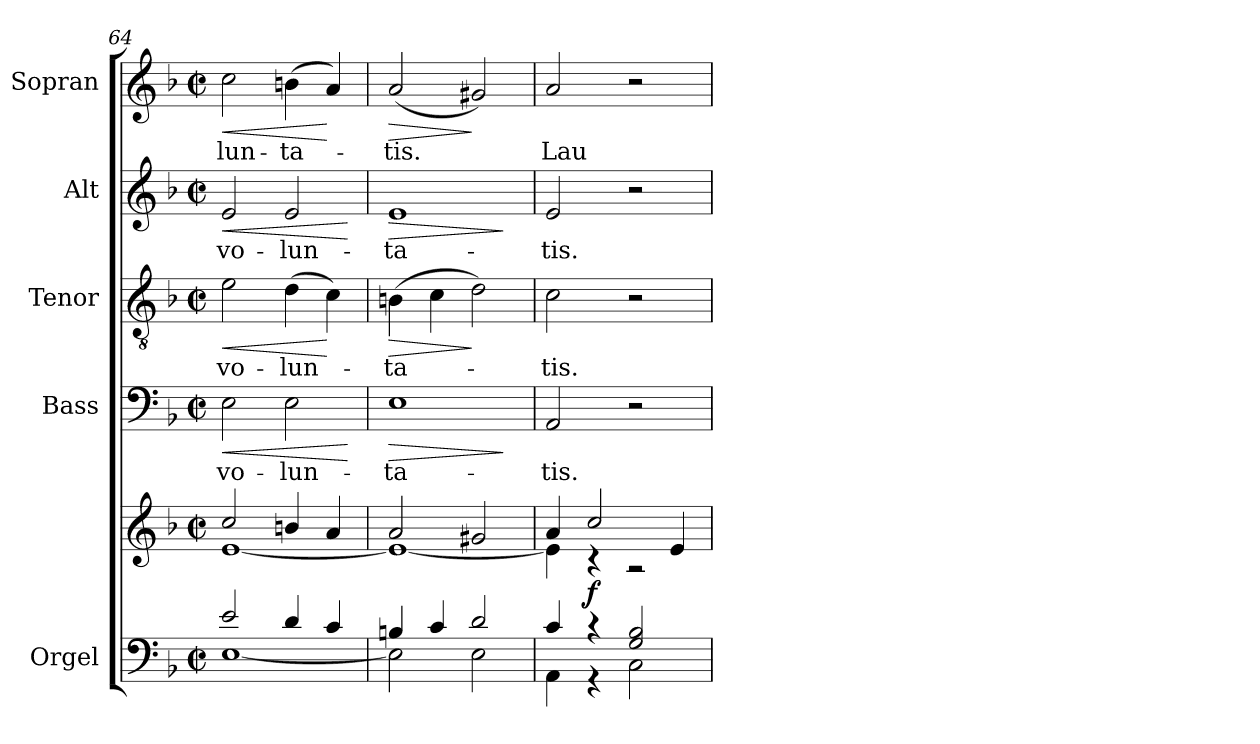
**kern	**kern	**dynam	**kern	**text	**dynam	**kern	**text	**dynam	**kern	**text	**dynam	**kern	**text	**dynam
*part5	*part5	*part5	*part4	*part4	*part4	*part3	*part3	*part3	*part2	*part2	*part2	*part1	*part1	*part1
*staff6	*staff5	*staff5/6	*staff4	*staff4	*staff4	*staff3	*staff3	*staff3	*staff2	*staff2	*staff2	*staff1	*staff1	*staff1
*I"Orgel	*	*	*I"Bass	*	*	*I"Tenor	*	*	*I"Alt	*	*	*I"Sopran	*	*
*I'Org.	*	*	*I'B.	*	*	*I'T.	*	*	*I'A.	*	*	*I'S.	*	*
*clefF4	*clefG2	*	*clefF4	*	*	*clefGv2	*	*	*clefG2	*	*	*clefG2	*	*
*k[b-]	*k[b-]	*	*k[b-]	*	*	*k[b-]	*	*	*k[b-]	*	*	*k[b-]	*	*
*F:	*F:	*	*F:	*	*	*F:	*	*	*F:	*	*	*F:	*	*
*M2/2	*M2/2	*	*M2/2	*	*	*M2/2	*	*	*M2/2	*	*	*M2/2	*	*
*met(c|)	*met(c|)	*	*met(c|)	*	*	*met(c|)	*	*	*met(c|)	*	*	*met(c|)	*	*
=64	=64	=64	=64	=64	=64	=64	=64	=64	=64	=64	=64	=64	=64	=64
*^	*^	*	*	*	*	*	*	*	*	*	*	*	*	*
!	!	!	!	!	!	!LO:LY:b	!LO:HP:b	!	!LO:LY:b	!LO:HP:b	!	!LO:LY:b	!LO:HP:b	!	!LO:LY:b	!LO:HP:b
2e/	[<1E	2cc/	[<1e	.	2E\	vo-	<	2e\	vo-	<	2e/	vo-	<	2cc\	-lun-	<
!	!	!	!	!	!	!LO:LY:b	!	!	!LO:LY:b	!	!	!LO:LY:b	!	!	!LO:LY:b	!
4d/	.	4bn/	.	.	2E\	-lun-	.	(>4d\	-lun-	.	2e/	-lun-	.	(>4bn\	-ta-	.
4c/	.	4a/	.	.	.	.	.	4c\)	.	[	.	.	.	4a/)	.	[
*v	*v	*	*	*	*	*	*	*	*	*	*	*	*	*	*	*
*	*v	*v	*	*	*	*	*	*	*	*	*	*	*	*	*
.	.	.	.	.	[	.	.	.	.	.	[	.	.	.
=65	=65	=65	=65	=65	=65	=65	=65	=65	=65	=65	=65	=65	=65	=65
*^	*^	*	*	*	*	*	*	*	*	*	*	*	*	*
!	!	!	!	!	!	!LO:LY:b	!LO:HP:b	!	!LO:LY:b	!LO:HP:b	!	!LO:LY:b	!LO:HP:b	!	!LO:LY:b	!LO:HP:b
4Bn/	2E\]	2a/	1e_	.	1E	-ta-	>	(>4Bn\	-ta-	>	1e	-ta-	>	(<2a/	-tis.	>
4c/	.	.	.	.	.	.	.	4c\	.	.	.	.	.	.	.	.
2d/	2E\	2g#X/	.	.	.	.	.	2d\)	.	]	.	.	.	2g#X/)	.	]
*v	*v	*	*	*	*	*	*	*	*	*	*	*	*	*	*	*
*	*v	*v	*	*	*	*	*	*	*	*	*	*	*	*	*
.	.	.	.	.	]	.	.	.	.	.	]	.	.	.
=66	=66	=66	=66	=66	=66	=66	=66	=66	=66	=66	=66	=66	=66	=66
*^	*^	*	*	*	*	*	*	*	*	*	*	*	*	*
!	!	!	!	!	!	!LO:LY:b	!	!	!LO:LY:b	!	!	!LO:LY:b	!	!	!LO:LY:b	!
4c/	4AA\	4a/	4e\]	.	2AA/	-tis.	.	2c\	-tis.	.	2e/	-tis.	.	2a/	Lau-	.
!	!	!	!	!LO:DY:b	!	!	!	!	!	!	!	!	!	!	!	!
4r	4r	2cc/	4rB	f	.	.	.	.	.	.	.	.	.	.	.	.
2G/ 2B-/	2C\	.	2rB	.	2r	.	.	2r	.	.	2r	.	.	2r	.	.
.	.	4e/	.	.	.	.	.	.	.	.	.	.	.	.	.	.
*v	*v	*	*	*	*	*	*	*	*	*	*	*	*	*	*	*
*	*v	*v	*	*	*	*	*	*	*	*	*	*	*	*	*
=	=	=	=	=	=	=	=	=	=	=	=	=	=	=
*-	*-	*-	*-	*-	*-	*-	*-	*-	*-	*-	*-	*-	*-	*-
